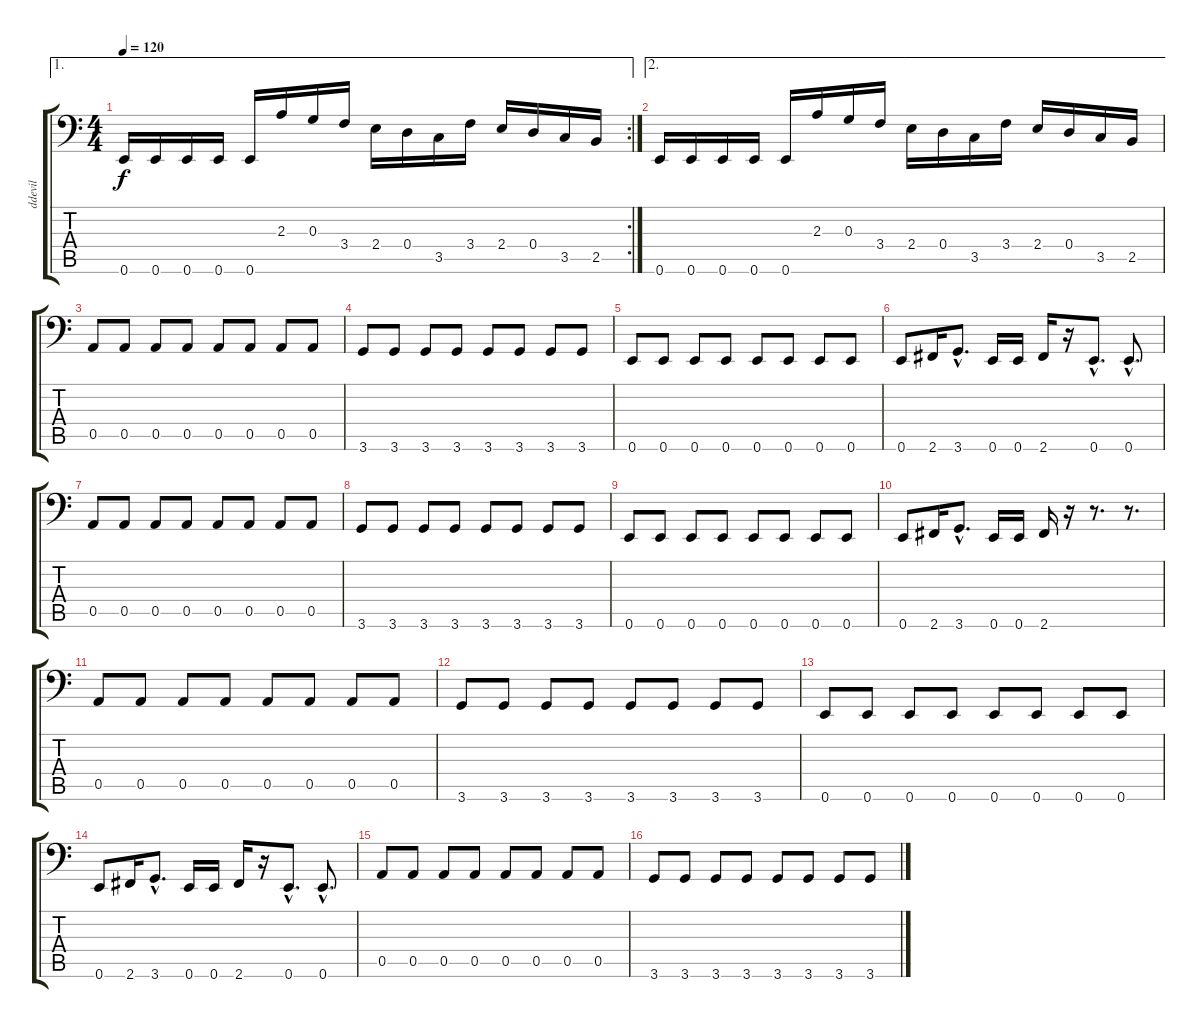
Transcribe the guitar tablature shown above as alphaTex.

\track ("ddevil" "ddevil") {instrument electricbassfinger}
\staff {score tabs}
\tuning (E3 B2 G2 D2 A1 E1) {hide}
\ae 1
\rc 2
\ts (4 4)
\tempo 120
\clef f4
\ks c
0.6.16{dy f} 0.6.16 0.6.16 0.6.16 0.6.16 2.3.16 0.3.16 3.4.16 2.4.16 0.4.16 3.5.16 3.4.16 2.4.16 0.4.16 3.5.16 2.5.16 |
\ae 2
0.6.16 0.6.16 0.6.16 0.6.16 0.6.16 2.3.16 0.3.16 3.4.16 2.4.16 0.4.16 3.5.16 3.4.16 2.4.16 0.4.16 3.5.16 2.5.16 |
0.5.8 0.5.8 0.5.8 0.5.8 0.5.8 0.5.8 0.5.8 0.5.8 |
3.6.8 3.6.8 3.6.8 3.6.8 3.6.8 3.6.8 3.6.8 3.6.8 |
0.6.8 0.6.8 0.6.8 0.6.8 0.6.8 0.6.8 0.6.8 0.6.8 |
0.6.8 2.6.16 3.6{hac}.8{d} 0.6.16 0.6.16 2.6.16 r.16 0.6{hac}.8{d} 0.6{hac}.8{d} |
0.5.8 0.5.8 0.5.8 0.5.8 0.5.8 0.5.8 0.5.8 0.5.8 |
3.6.8 3.6.8 3.6.8 3.6.8 3.6.8 3.6.8 3.6.8 3.6.8 |
0.6.8 0.6.8 0.6.8 0.6.8 0.6.8 0.6.8 0.6.8 0.6.8 |
0.6.8 2.6.16 3.6{hac}.8{d} 0.6.16 0.6.16 2.6.16 r.16 r.8{d} r.8{d} |
0.5.8 0.5.8 0.5.8 0.5.8 0.5.8 0.5.8 0.5.8 0.5.8 |
3.6.8 3.6.8 3.6.8 3.6.8 3.6.8 3.6.8 3.6.8 3.6.8 |
0.6.8 0.6.8 0.6.8 0.6.8 0.6.8 0.6.8 0.6.8 0.6.8 |
0.6.8 2.6.16 3.6{hac}.8{d} 0.6.16 0.6.16 2.6.16 r.16 0.6{hac}.8{d} 0.6{hac}.8{d} |
0.5.8 0.5.8 0.5.8 0.5.8 0.5.8 0.5.8 0.5.8 0.5.8 |
3.6.8 3.6.8 3.6.8 3.6.8 3.6.8 3.6.8 3.6.8 3.6.8
